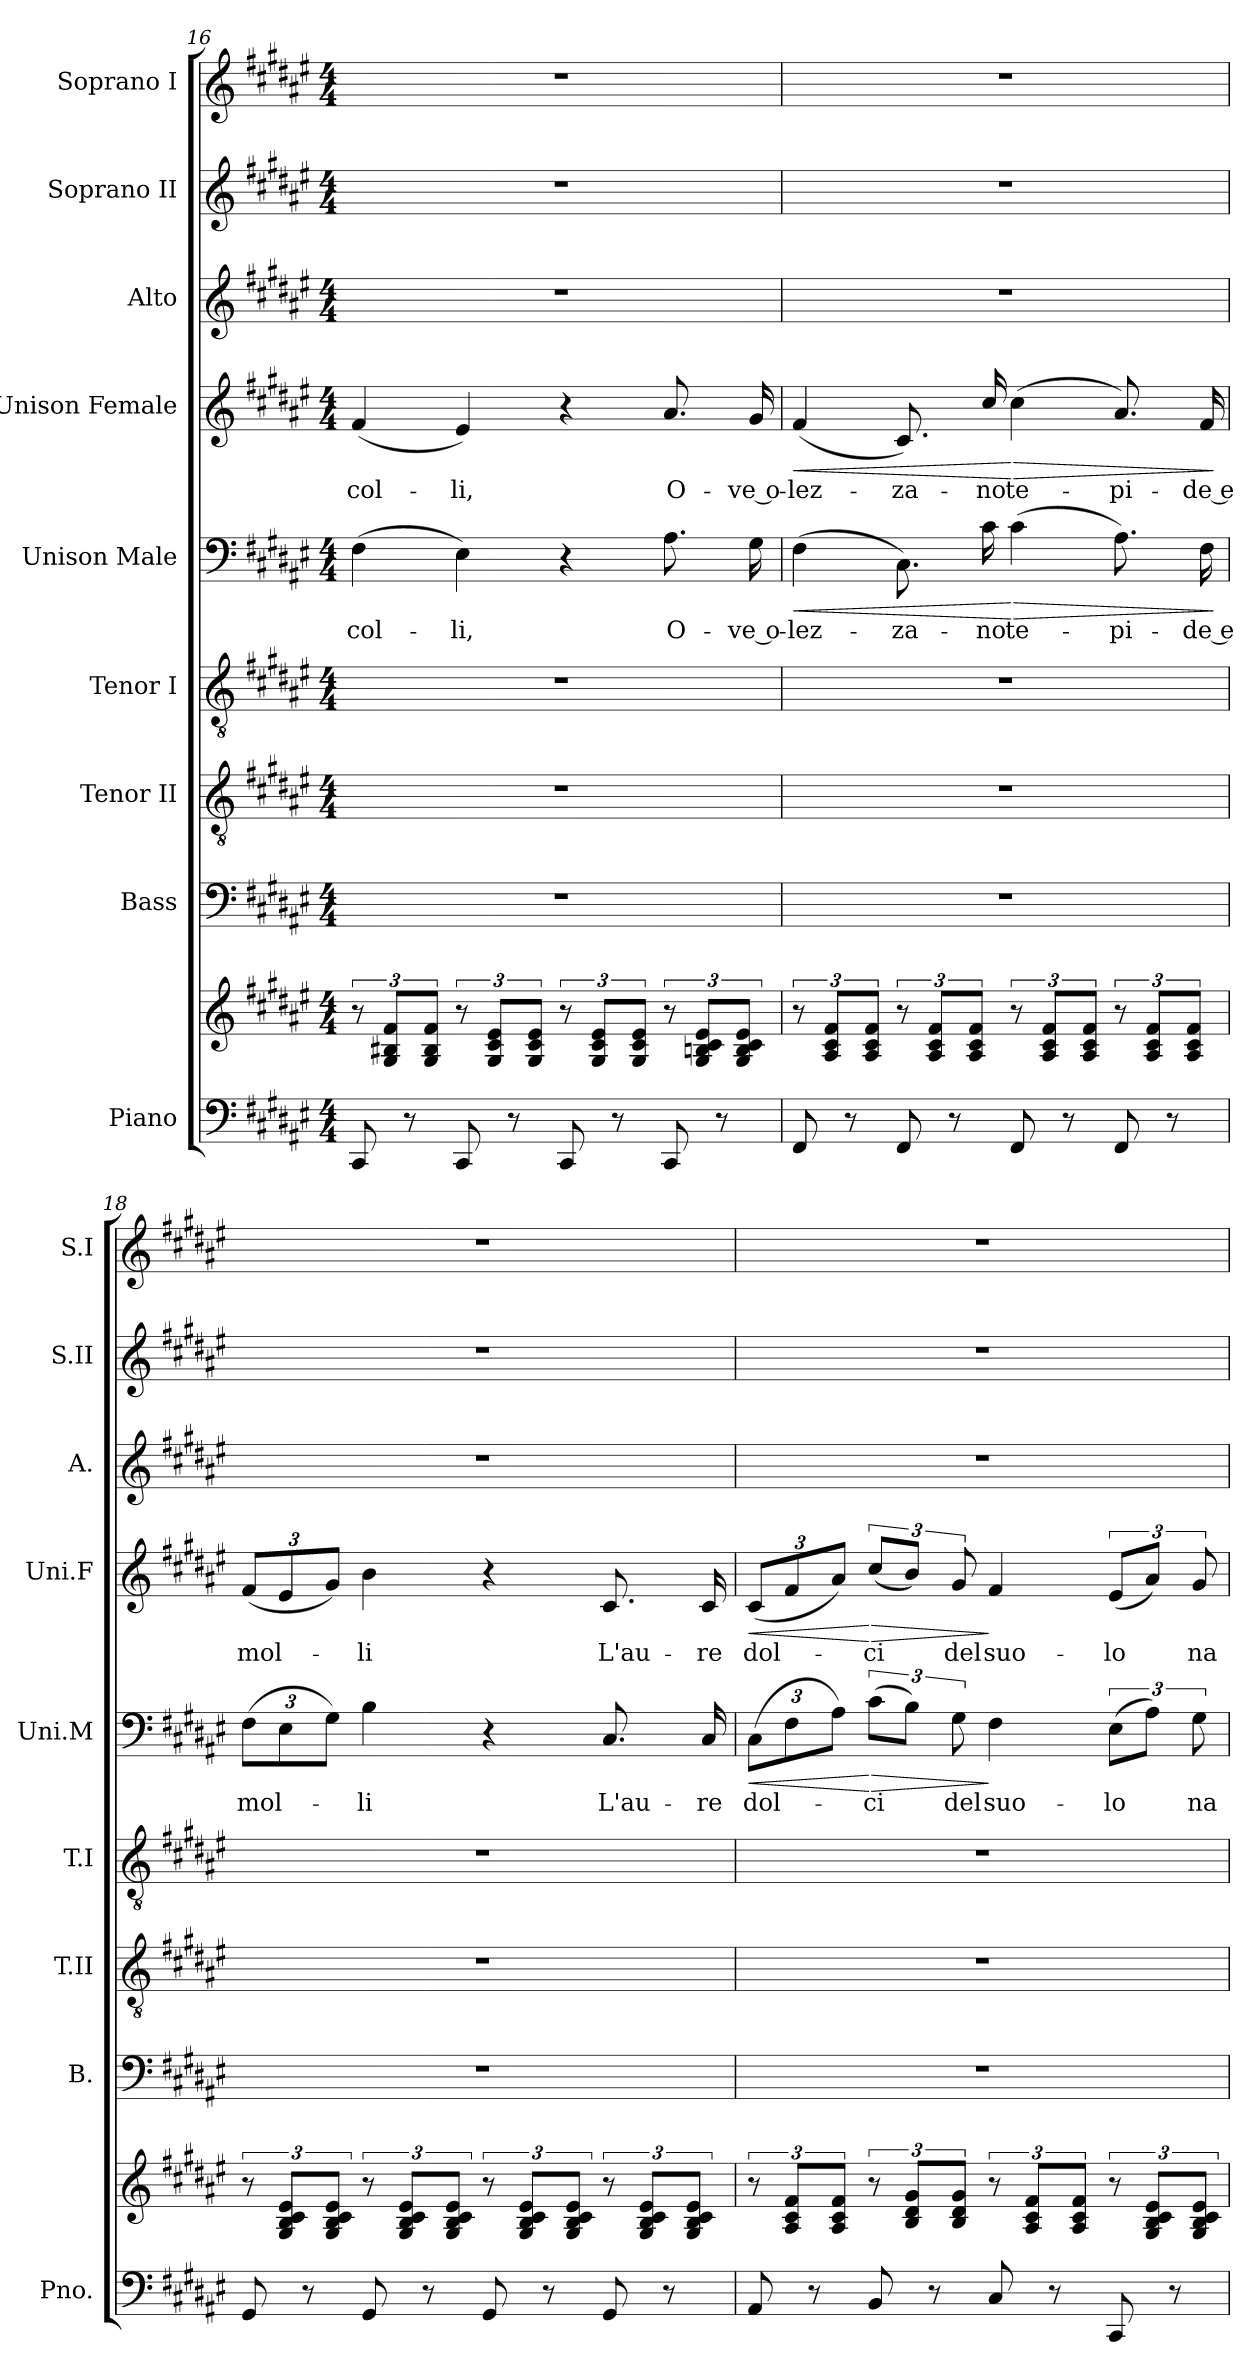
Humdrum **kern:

**kern	**kern	**kern	**kern	**kern	**kern	**text	**dynam	**kern	**text	**dynam	**kern	**kern	**kern
*part9	*part9	*part8	*part7	*part6	*part5	*part5	*part5	*part4	*part4	*part4	*part3	*part2	*part1
*staff10	*staff9	*staff8	*staff7	*staff6	*staff5	*staff5	*staff5	*staff4	*staff4	*staff4	*staff3	*staff2	*staff1
*I"Piano	*	*I"Bass	*I"Tenor II	*I"Tenor I	*I"Unison Male	*	*	*I"Unison Female	*	*	*I"Alto	*I"Soprano II	*I"Soprano I
*I'Pno.	*	*I'B.	*I'T.II	*I'T.I	*I'Uni.M	*	*	*I'Uni.F	*	*	*I'A.	*I'S.II	*I'S.I
*clefF4	*clefG2	*clefF4	*clefGv2	*clefGv2	*clefF4	*	*	*clefG2	*	*	*clefG2	*clefG2	*clefG2
*k[f#c#g#d#a#e#]	*k[f#c#g#d#a#e#]	*k[f#c#g#d#a#e#]	*k[f#c#g#d#a#e#]	*k[f#c#g#d#a#e#]	*k[f#c#g#d#a#e#]	*	*	*k[f#c#g#d#a#e#]	*	*	*k[f#c#g#d#a#e#]	*k[f#c#g#d#a#e#]	*k[f#c#g#d#a#e#]
*M4/4	*M4/4	*M4/4	*M4/4	*M4/4	*M4/4	*	*	*M4/4	*	*	*M4/4	*M4/4	*M4/4
=16	=16	=16	=16	=16	=16	=16	=16	=16	=16	=16	=16	=16	=16
!	!	!	!	!	!	!LO:LY:b	!	!	!LO:LY:b	!	!	!	!
8CC#/	12r	1r	1r	1r	(>4F#\	col-	.	(<4f#/	col-	.	1r	1r	1r
.	12G#/ 12B#X/ 12f#/L	.	.	.	.	.	.	.	.	.	.	.	.
8r	.	.	.	.	.	.	.	.	.	.	.	.	.
.	12G#/ 12B#/ 12f#/J	.	.	.	.	.	.	.	.	.	.	.	.
!	!	!	!	!	!	!LO:LY:b	!	!	!LO:LY:b	!	!	!	!
8CC#/	12r	.	.	.	4E#\)	-li,	.	4e#/)	-li,	.	.	.	.
.	12G#/ 12c#/ 12e#/L	.	.	.	.	.	.	.	.	.	.	.	.
8r	.	.	.	.	.	.	.	.	.	.	.	.	.
.	12G#/ 12c#/ 12e#/J	.	.	.	.	.	.	.	.	.	.	.	.
8CC#/	12r	.	.	.	4r	.	.	4r	.	.	.	.	.
.	12G#/ 12c#/ 12e#/L	.	.	.	.	.	.	.	.	.	.	.	.
8r	.	.	.	.	.	.	.	.	.	.	.	.	.
.	12G#/ 12c#/ 12e#/J	.	.	.	.	.	.	.	.	.	.	.	.
!	!	!	!	!	!	!LO:LY:b	!	!	!LO:LY:b	!	!	!	!
8CC#/	12r	.	.	.	8.A#\	O-	.	8.a#/	O-	.	.	.	.
.	12G#/ 12Bn/ 12c#/ 12e#/L	.	.	.	.	.	.	.	.	.	.	.	.
8r	.	.	.	.	.	.	.	.	.	.	.	.	.
.	12G#/ 12B/ 12c#/ 12e#/J	.	.	.	.	.	.	.	.	.	.	.	.
!	!	!	!	!	!	!LO:LY:b	!	!	!LO:LY:b	!	!	!	!
.	.	.	.	.	16G#\	ve o-	.	16g#/	ve o-	.	.	.	.
!!LO:PB:g=z
=17	=17	=17	=17	=17	=17	=17	=17	=17	=17	=17	=17	=17	=17
!	!	!	!	!	!	!LO:LY:b	!LO:HP:b	!	!LO:LY:b	!LO:HP:b	!	!	!
8FF#/	12r	1r	1r	1r	(>4F#\	-lez-	<	(<4f#/	-lez-	<	1r	1r	1r
.	12A#/ 12c#/ 12f#/L	.	.	.	.	.	.	.	.	.	.	.	.
8r	.	.	.	.	.	.	.	.	.	.	.	.	.
.	12A#/ 12c#/ 12f#/J	.	.	.	.	.	.	.	.	.	.	.	.
!	!	!	!	!	!	!LO:LY:b	!	!	!LO:LY:b	!	!	!	!
8FF#/	12r	.	.	.	8.C#\)	-za-	.	8.c#/)	-za-	.	.	.	.
.	12A#/ 12c#/ 12f#/L	.	.	.	.	.	.	.	.	.	.	.	.
8r	.	.	.	.	.	.	.	.	.	.	.	.	.
.	12A#/ 12c#/ 12f#/J	.	.	.	.	.	.	.	.	.	.	.	.
!	!	!	!	!	!	!LO:LY:b	!	!	!LO:LY:b	!	!	!	!
.	.	.	.	.	16c#\	-no	.	16cc#/	-no	.	.	.	.
!	!	!	!	!	!	!LO:LY:b	!LO:HP:n=1:b	!	!LO:LY:b	!LO:HP:n=1:b	!	!	!
8FF#/	12r	.	.	.	(>4c#\	te-	[ >	(>4cc#\	te-	[ >	.	.	.
.	12A#/ 12c#/ 12f#/L	.	.	.	.	.	.	.	.	.	.	.	.
8r	.	.	.	.	.	.	.	.	.	.	.	.	.
.	12A#/ 12c#/ 12f#/J	.	.	.	.	.	.	.	.	.	.	.	.
!	!	!	!	!	!	!LO:LY:b	!	!	!LO:LY:b	!	!	!	!
8FF#/	12r	.	.	.	8.A#\)	-pi-	.	8.a#/)	-pi-	.	.	.	.
.	12A#/ 12c#/ 12f#/L	.	.	.	.	.	.	.	.	.	.	.	.
8r	.	.	.	.	.	.	.	.	.	.	.	.	.
.	12A#/ 12c#/ 12f#/J	.	.	.	.	.	.	.	.	.	.	.	.
!	!	!	!	!	!	!LO:LY:b	!	!	!LO:LY:b	!	!	!	!
.	.	.	.	.	16F#\	de e	.	16f#/	de e	.	.	.	.
.	.	.	.	.	.	.	]	.	.	]	.	.	.
=18	=18	=18	=18	=18	=18	=18	=18	=18	=18	=18	=18	=18	=18
*	*	*	*	*	*Xbrackettup	*	*	*	*	*	*	*	*
!	!	!	!	!	!	!LO:LY:b	!	!	!	!	!	!	!
*	*	*	*	*	*	*	*	*Xbrackettup	*	*	*	*	*
!	!	!	!	!	!	!	!	!	!LO:LY:b	!	!	!	!
8GG#/	12r	1r	1r	1r	(>12F#\L	mol-	.	(<12f#/L	mol-	.	1r	1r	1r
.	12G#/ 12B/ 12c#/ 12e#/L	.	.	.	12E#\	.	.	12e#/	.	.	.	.	.
8r	.	.	.	.	.	.	.	.	.	.	.	.	.
.	12G#/ 12B/ 12c#/ 12e#/J	.	.	.	12G#\J)	.	.	12g#/J)	.	.	.	.	.
!	!	!	!	!	!	!LO:LY:b	!	!	!LO:LY:b	!	!	!	!
8GG#/	12r	.	.	.	4B\	-li	.	4b\	-li	.	.	.	.
.	12G#/ 12B/ 12c#/ 12e#/L	.	.	.	.	.	.	.	.	.	.	.	.
8r	.	.	.	.	.	.	.	.	.	.	.	.	.
.	12G#/ 12B/ 12c#/ 12e#/J	.	.	.	.	.	.	.	.	.	.	.	.
8GG#/	12r	.	.	.	4r	.	.	4r	.	.	.	.	.
.	12G#/ 12B/ 12c#/ 12e#/L	.	.	.	.	.	.	.	.	.	.	.	.
8r	.	.	.	.	.	.	.	.	.	.	.	.	.
.	12G#/ 12B/ 12c#/ 12e#/J	.	.	.	.	.	.	.	.	.	.	.	.
!	!	!	!	!	!	!LO:LY:b	!	!	!LO:LY:b	!	!	!	!
8GG#/	12r	.	.	.	8.C#/	L'au-	.	8.c#/	L'au-	.	.	.	.
.	12G#/ 12B/ 12c#/ 12e#/L	.	.	.	.	.	.	.	.	.	.	.	.
8r	.	.	.	.	.	.	.	.	.	.	.	.	.
.	12G#/ 12B/ 12c#/ 12e#/J	.	.	.	.	.	.	.	.	.	.	.	.
!	!	!	!	!	!	!LO:LY:b	!	!	!LO:LY:b	!	!	!	!
.	.	.	.	.	16C#/	-re	.	16c#/	-re	.	.	.	.
=19	=19	=19	=19	=19	=19	=19	=19	=19	=19	=19	=19	=19	=19
!	!	!	!	!	!	!LO:LY:b	!LO:HP:b	!	!LO:LY:b	!LO:HP:b	!	!	!
8AA#/	12r	1r	1r	1r	(>12C#\L	dol-	<	(<12c#/L	dol-	<	1r	1r	1r
.	12A#/ 12c#/ 12f#/L	.	.	.	12F#\	.	.	12f#/	.	.	.	.	.
8r	.	.	.	.	.	.	.	.	.	.	.	.	.
.	12A#/ 12c#/ 12f#/J	.	.	.	12A#\J)	.	.	12a#/J)	.	.	.	.	.
*	*	*	*	*	*brackettup	*	*	*	*	*	*	*	*
!	!	!	!	!	!	!LO:LY:b	!LO:HP:n=1:b	!	!	!	!	!	!
*	*	*	*	*	*	*	*	*brackettup	*	*	*	*	*
!	!	!	!	!	!	!	!	!	!LO:LY:b	!LO:HP:n=1:b	!	!	!
8BB/	12r	.	.	.	(>12c#\L	-ci	[ >	(<12cc#/L	-ci	[ >	.	.	.
.	12B/ 12d#/ 12g#/L	.	.	.	12B\J)	.	.	12b/J)	.	.	.	.	.
8r	.	.	.	.	.	.	.	.	.	.	.	.	.
!	!	!	!	!	!	!LO:LY:b	!	!	!LO:LY:b	!	!	!	!
.	12B/ 12d#/ 12g#/J	.	.	.	12G#\	del	.	12g#/	del	.	.	.	.
!	!	!	!	!	!	!LO:LY:b	!	!	!LO:LY:b	!	!	!	!
8C#/	12r	.	.	.	4F#\	suo-	]	4f#/	suo-	]	.	.	.
.	12A#/ 12c#/ 12f#/L	.	.	.	.	.	.	.	.	.	.	.	.
8r	.	.	.	.	.	.	.	.	.	.	.	.	.
.	12A#/ 12c#/ 12f#/J	.	.	.	.	.	.	.	.	.	.	.	.
!	!	!	!	!	!	!LO:LY:b	!	!	!LO:LY:b	!	!	!	!
8CC#/	12r	.	.	.	(>12E#\L	-lo	.	(<12e#/L	-lo	.	.	.	.
.	12G#/ 12B/ 12c#/ 12e#/L	.	.	.	12A#\J)	.	.	12a#/J)	.	.	.	.	.
8r	.	.	.	.	.	.	.	.	.	.	.	.	.
!	!	!	!	!	!	!LO:LY:b	!	!	!LO:LY:b	!	!	!	!
.	12G#/ 12B/ 12c#/ 12e#/J	.	.	.	12G#\	na-	.	12g#/	na-	.	.	.	.
=	=	=	=	=	=	=	=	=	=	=	=	=	=
*-	*-	*-	*-	*-	*-	*-	*-	*-	*-	*-	*-	*-	*-
